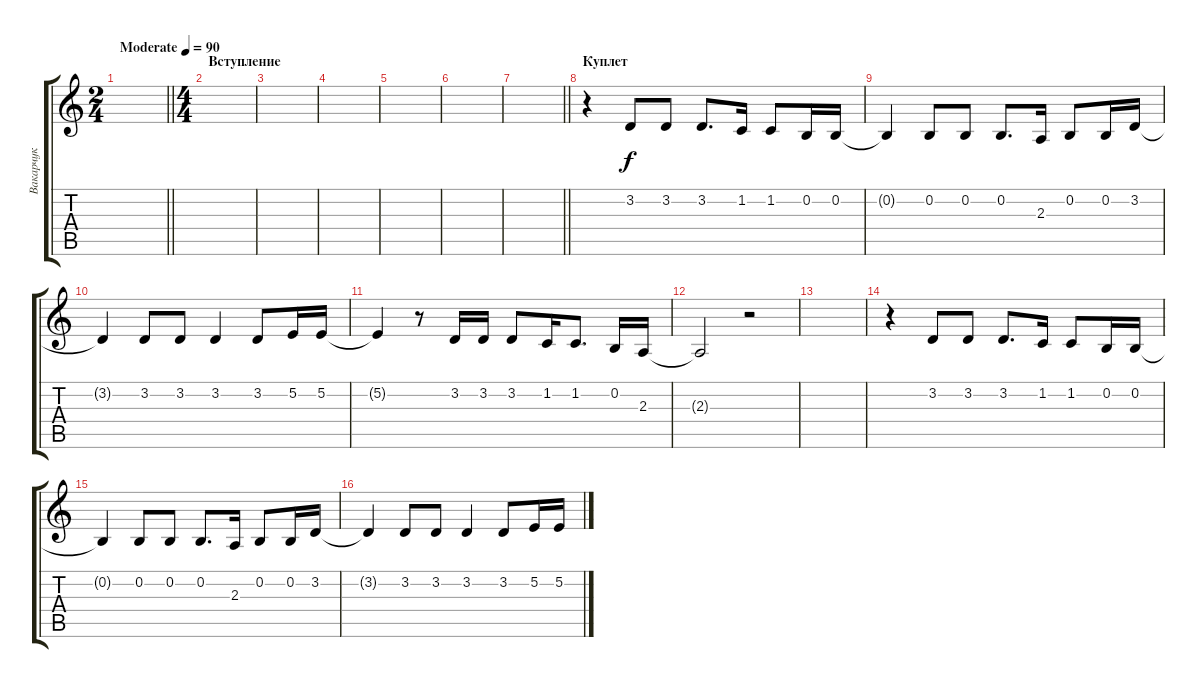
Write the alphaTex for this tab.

\track ("Вакарчук" "Вакарчук") {instrument tenorsax}
\staff {score tabs}
\tuning (E4 B3 G3 D3 A2 E2) {hide}
\ts (2 4)
\tempo (90 "Moderate")
\clef g2
\barLineRight lightlight
\ks c
|
\ts (4 4)
\section ("" "Вступление")
|
|
|
|
|
\barLineRight lightlight
|
\section ("" "Куплет")
r.4 3.2.8 3.2.8 3.2.8{d} 1.2.16 1.2.8 0.2.16 0.2.16 |
0.2{t}.4 0.2.8 0.2.8 0.2.8{d} 2.3.16 0.2.8 0.2.16 3.2.16 |
3.2{t}.4 3.2.8 3.2.8 3.2.4 3.2.8 5.2.16 5.2.16 |
5.2{t}.4 r.8 3.2.16 3.2.16 3.2.8 1.2.16 1.2.8{d} 0.2.16 2.3.16 |
2.3{t}.2 r.2 |
|
r.4 3.2.8 3.2.8 3.2.8{d} 1.2.16 1.2.8 0.2.16 0.2.16 |
0.2{t}.4 0.2.8 0.2.8 0.2.8{d} 2.3.16 0.2.8 0.2.16 3.2.16 |
3.2{t}.4 3.2.8 3.2.8 3.2.4 3.2.8 5.2.16 5.2.16
